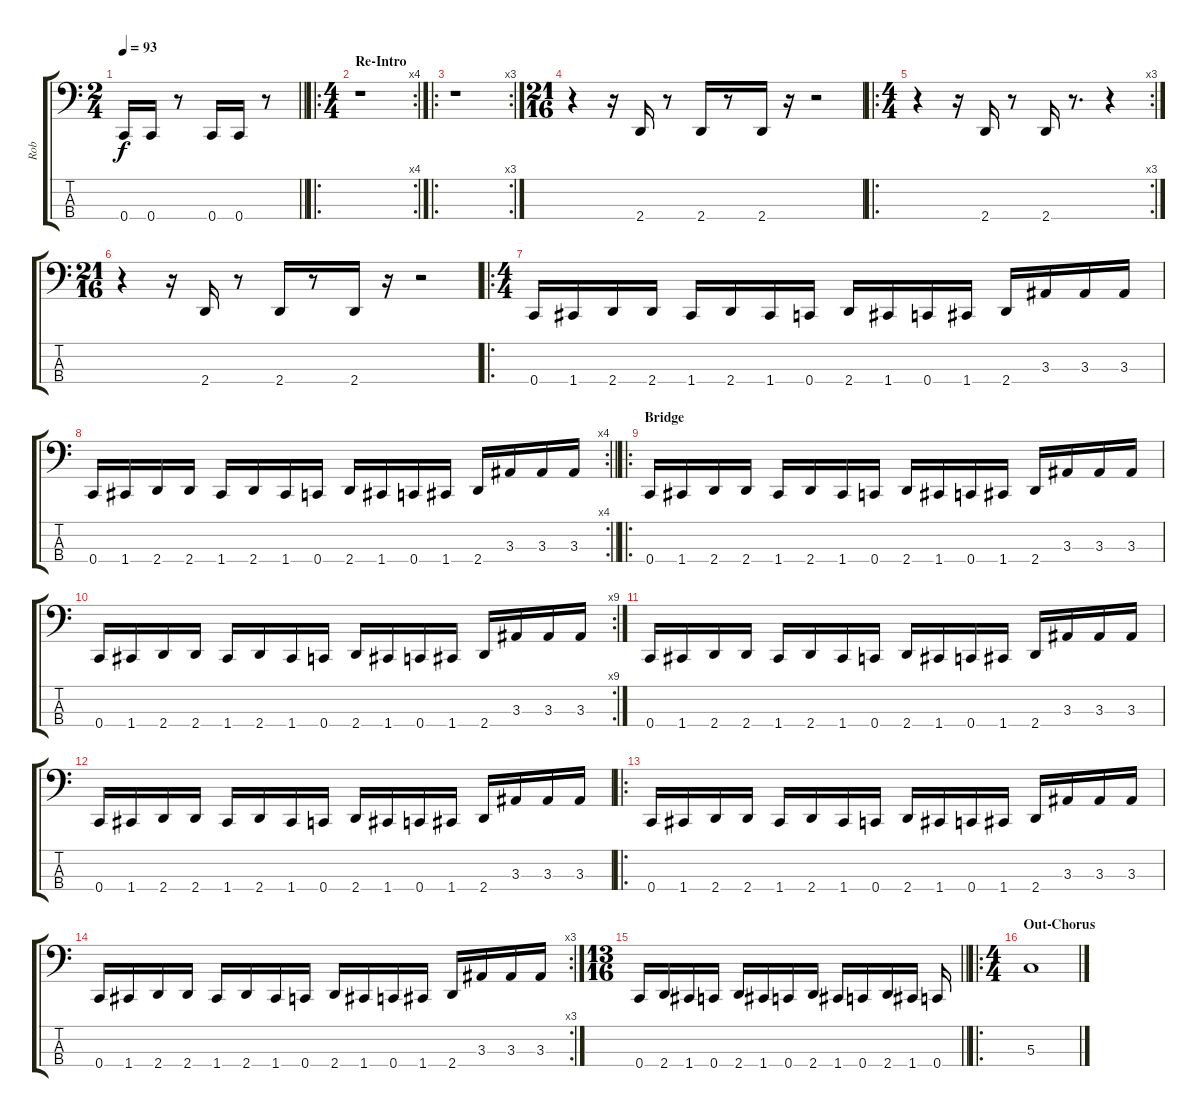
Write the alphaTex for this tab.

\track ("Rob" "Rob") {instrument electricbassfinger}
\staff {score tabs}
\tuning (F2 C2 G1 C1) {hide}
\ts (2 4)
\tempo 93
\clef f4
\barLineRight lightlight
\ks c
0.4.16{dy f} 0.4.16 r.8 0.4.16 0.4.16 r.8 |
\ro
\rc 4
\ts (4 4)
\section ("" "Re-Intro")
r.1 |
\ro
\rc 3
r.1 |
\ts (21 16)
r.4 r.16 2.4.16 r.8 2.4.16 r.8 2.4.16 r.16 r.2 |
\ro
\rc 3
\ts (4 4)
r.4 r.16 2.4.16 r.8 2.4.16 r.8{d} r.4 |
\ts (21 16)
r.4 r.16 2.4.16 r.8 2.4.16 r.8 2.4.16 r.16 r.2 |
\ro
\ts (4 4)
0.4.16 1.4.16 2.4.16 2.4.16 1.4.16 2.4.16 1.4.16 0.4.16 2.4.16 1.4.16 0.4.16 1.4.16 2.4.16 3.3.16 3.3.16 3.3.16 |
\rc 4
\barLineRight lightlight
0.4.16 1.4.16 2.4.16 2.4.16 1.4.16 2.4.16 1.4.16 0.4.16 2.4.16 1.4.16 0.4.16 1.4.16 2.4.16 3.3.16 3.3.16 3.3.16 |
\ro
\section ("" "Bridge")
0.4.16 1.4.16 2.4.16 2.4.16 1.4.16 2.4.16 1.4.16 0.4.16 2.4.16 1.4.16 0.4.16 1.4.16 2.4.16 3.3.16 3.3.16 3.3.16 |
\rc 9
0.4.16 1.4.16 2.4.16 2.4.16 1.4.16 2.4.16 1.4.16 0.4.16 2.4.16 1.4.16 0.4.16 1.4.16 2.4.16 3.3.16 3.3.16 3.3.16 |
0.4.16 1.4.16 2.4.16 2.4.16 1.4.16 2.4.16 1.4.16 0.4.16 2.4.16 1.4.16 0.4.16 1.4.16 2.4.16 3.3.16 3.3.16 3.3.16 |
0.4.16 1.4.16 2.4.16 2.4.16 1.4.16 2.4.16 1.4.16 0.4.16 2.4.16 1.4.16 0.4.16 1.4.16 2.4.16 3.3.16 3.3.16 3.3.16 |
\ro
0.4.16 1.4.16 2.4.16 2.4.16 1.4.16 2.4.16 1.4.16 0.4.16 2.4.16 1.4.16 0.4.16 1.4.16 2.4.16 3.3.16 3.3.16 3.3.16 |
\rc 3
0.4.16 1.4.16 2.4.16 2.4.16 1.4.16 2.4.16 1.4.16 0.4.16 2.4.16 1.4.16 0.4.16 1.4.16 2.4.16 3.3.16 3.3.16 3.3.16 |
\ts (13 16)
\barLineRight lightlight
0.4.16 2.4.16 1.4.16 0.4.16 2.4.16 1.4.16 0.4.16 2.4.16 1.4.16 0.4.16 2.4.16 1.4.16 0.4.16 |
\ro
\ts (4 4)
\section ("" "Out-Chorus")
5.3.1
